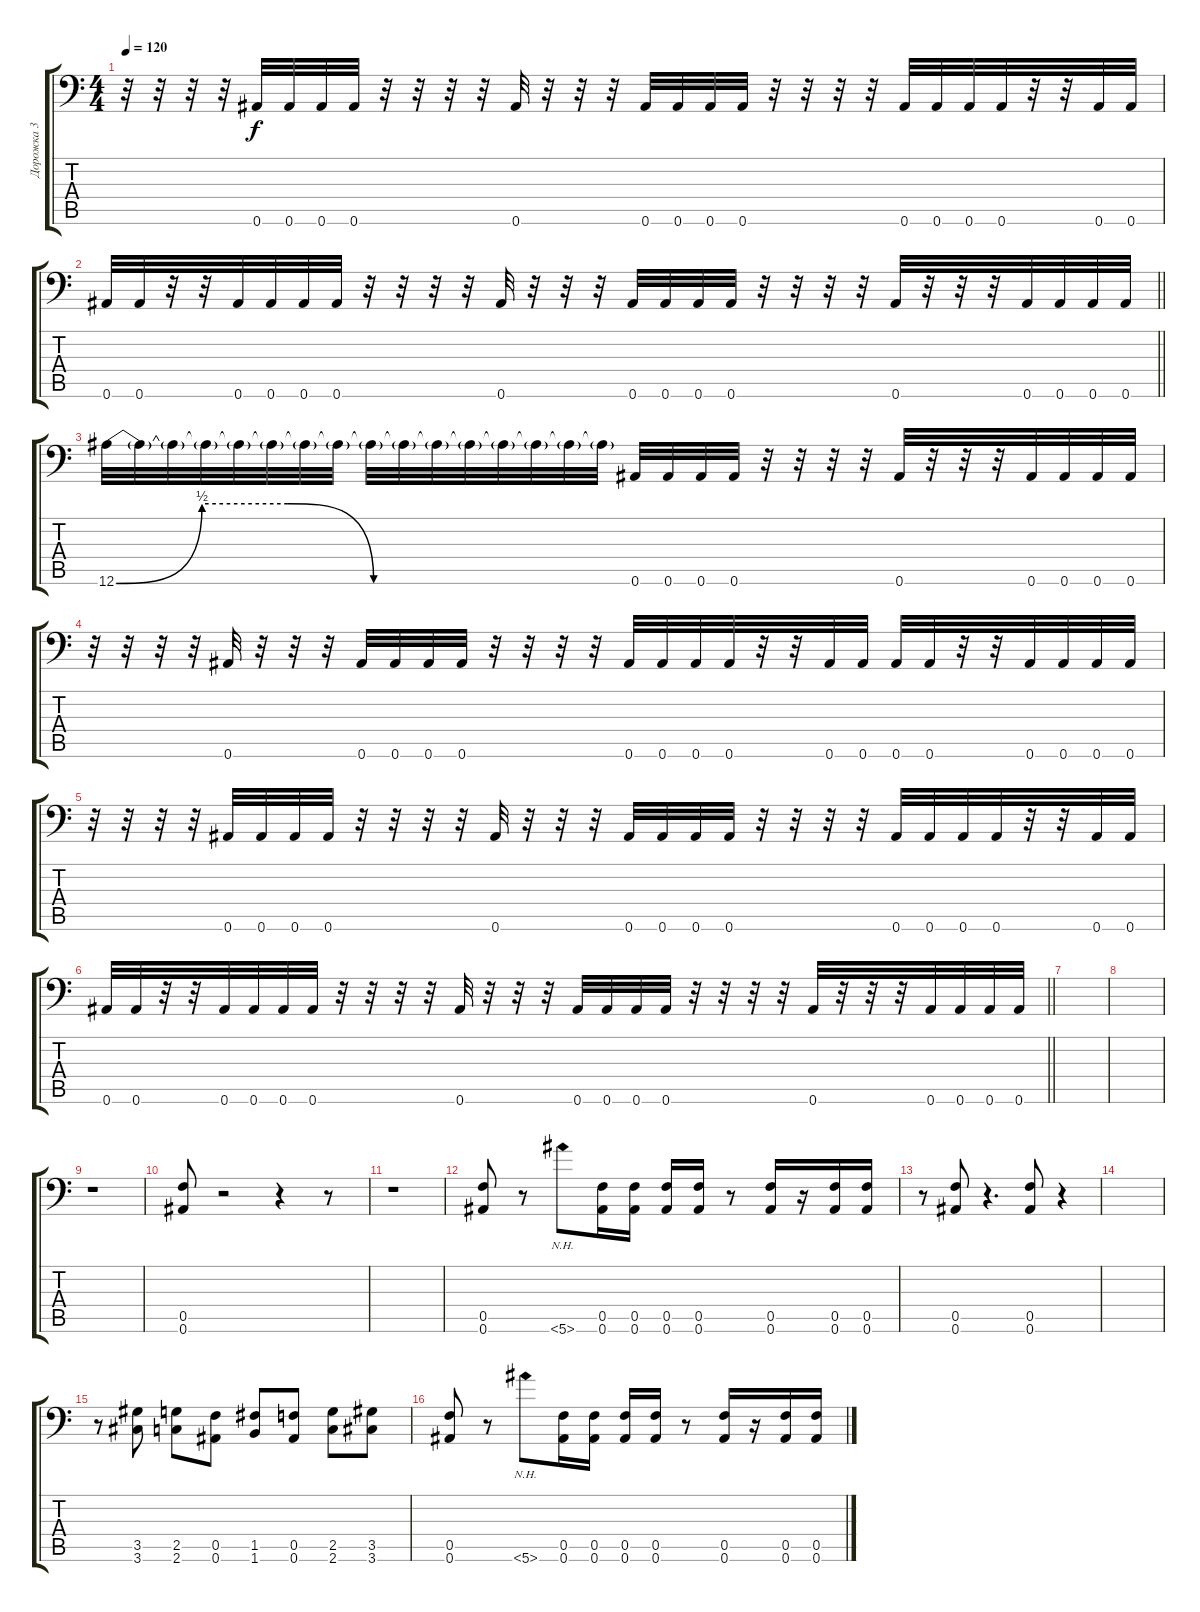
\track ("Дорожка 3" "Дорожка 3") {instrument distortionguitar}
\staff {score tabs}
\tuning (C4 G3 Eb3 Bb2 F2 Bb1) {hide}
\ts (4 4)
\tempo 120
\clef f4
\ks c
r.32{dy f} r.32 r.32 r.32 0.6.32 0.6.32 0.6.32 0.6.32 r.32 r.32 r.32 r.32 0.6.32 r.32 r.32 r.32 0.6.32 0.6.32 0.6.32 0.6.32 r.32 r.32 r.32 r.32 0.6.32 0.6.32 0.6.32 0.6.32 r.32 r.32 0.6.32 0.6.32 |
\barLineRight lightlight
0.6.32 0.6.32 r.32 r.32 0.6.32 0.6.32 0.6.32 0.6.32 r.32 r.32 r.32 r.32 0.6.32 r.32 r.32 r.32 0.6.32 0.6.32 0.6.32 0.6.32 r.32 r.32 r.32 r.32 0.6.32 r.32 r.32 r.32 0.6.32 0.6.32 0.6.32 0.6.32 |
12.6{be (custom 0 0 10 2 20 2 30 0 60 0)}.32 12.6{t}.32 12.6{t}.32 12.6{t}.32 12.6{t}.32 12.6{t}.32 12.6{t}.32 12.6{t}.32 12.6{t}.32 12.6{t}.32 12.6{t}.32 12.6{t}.32 12.6{t}.32 12.6{t}.32 12.6{t}.32 12.6{t}.32 0.6.32 0.6.32 0.6.32 0.6.32 r.32 r.32 r.32 r.32 0.6.32 r.32 r.32 r.32 0.6.32 0.6.32 0.6.32 0.6.32 |
r.32 r.32 r.32 r.32 0.6.32 r.32 r.32 r.32 0.6.32 0.6.32 0.6.32 0.6.32 r.32 r.32 r.32 r.32 0.6.32 0.6.32 0.6.32 0.6.32 r.32 r.32 0.6.32 0.6.32 0.6.32 0.6.32 r.32 r.32 0.6.32 0.6.32 0.6.32 0.6.32 |
r.32 r.32 r.32 r.32 0.6.32 0.6.32 0.6.32 0.6.32 r.32 r.32 r.32 r.32 0.6.32 r.32 r.32 r.32 0.6.32 0.6.32 0.6.32 0.6.32 r.32 r.32 r.32 r.32 0.6.32 0.6.32 0.6.32 0.6.32 r.32 r.32 0.6.32 0.6.32 |
\barLineRight lightlight
0.6.32 0.6.32 r.32 r.32 0.6.32 0.6.32 0.6.32 0.6.32 r.32 r.32 r.32 r.32 0.6.32 r.32 r.32 r.32 0.6.32 0.6.32 0.6.32 0.6.32 r.32 r.32 r.32 r.32 0.6.32 r.32 r.32 r.32 0.6.32 0.6.32 0.6.32 0.6.32 |
|
|
r.1 |
(0.5 0.6).8 r.2 r.4 r.8 |
r.1 |
(0.5 0.6).8 r.8 5.6{nh}.8 (0.5 0.6).16 (0.5 0.6).16 (0.5 0.6).16 (0.5 0.6).16 r.8 (0.5 0.6).16 r.16 (0.5 0.6).16 (0.5 0.6).16 |
r.8 (0.5 0.6).8 r.4{d} (0.5 0.6).8 r.4 |
|
r.8 (3.5 3.6).8 (2.5 2.6).8 (0.5 0.6).8 (1.5 1.6).8 (0.5 0.6).8 (2.5 2.6).8 (3.5 3.6).8 |
(0.5 0.6).8 r.8 5.6{nh}.8 (0.5 0.6).16 (0.5 0.6).16 (0.5 0.6).16 (0.5 0.6).16 r.8 (0.5 0.6).16 r.16 (0.5 0.6).16 (0.5 0.6).16
